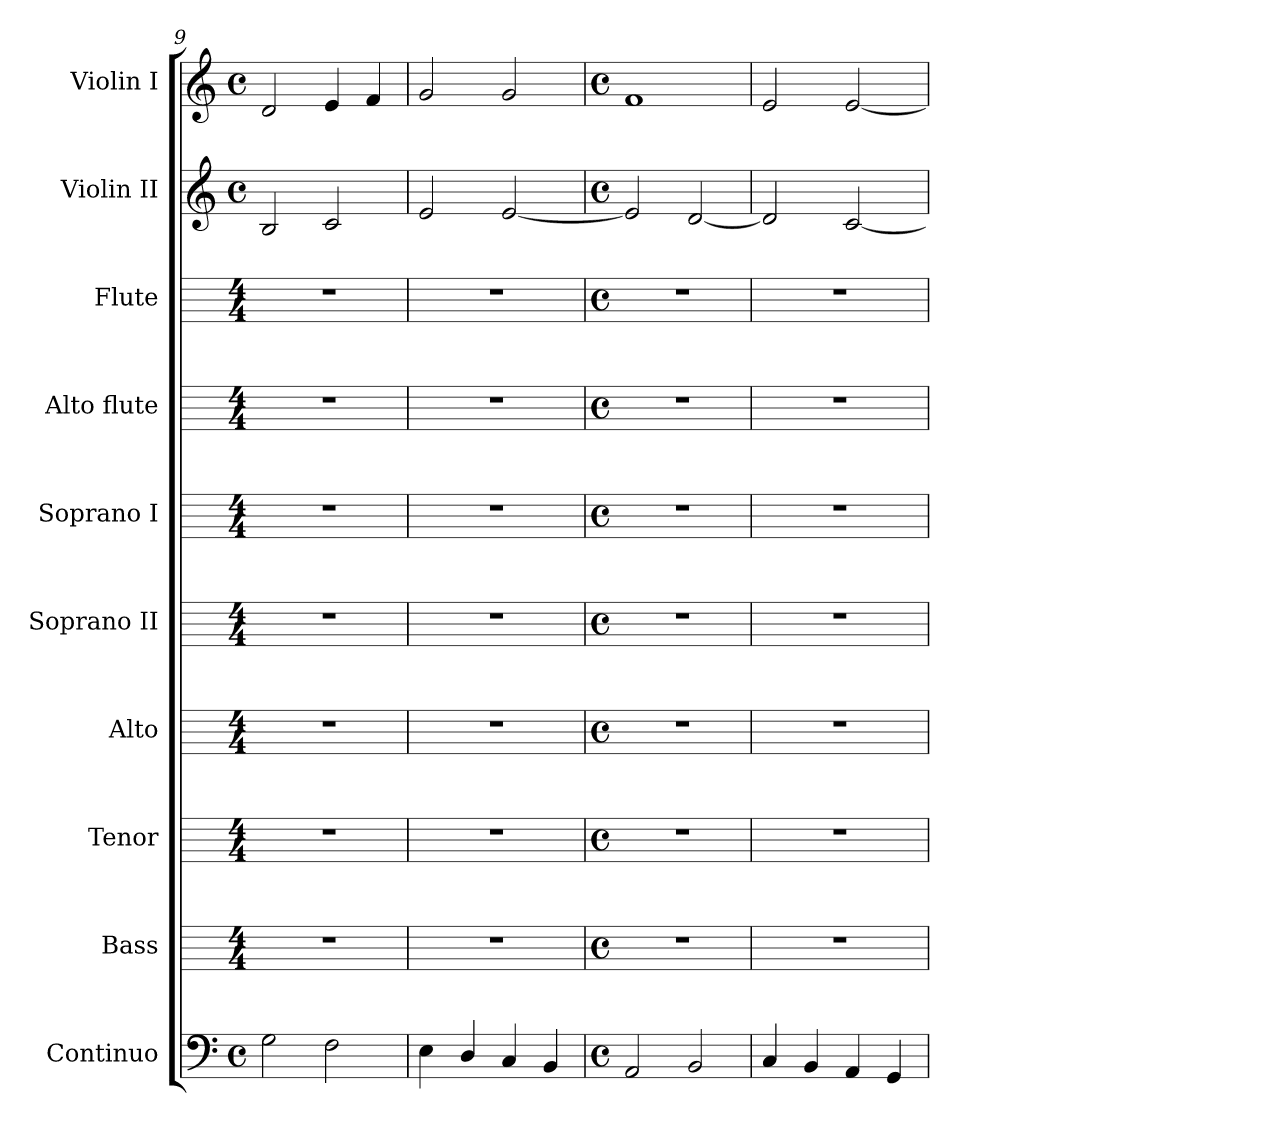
**kern	**kern	**kern	**kern	**kern	**kern	**kern	**kern	**kern	**kern
*part10	*part9	*part8	*part7	*part6	*part5	*part4	*part3	*part2	*part1
*staff10	*staff9	*staff8	*staff7	*staff6	*staff5	*staff4	*staff3	*staff2	*staff1
*I"Continuo	*I"Bass	*I"Tenor	*I"Alto	*I"Soprano II	*I"Soprano I	*I"Alto flute	*I"Flute	*I"Violin II	*I"Violin I
*I'Continuo	*I'Bass	*I'Tenor	*I'Alto	*I'Soprano II	*I'Soprano I	*I'Alto flute	*I'Flute	*I'Violin II	*I'Violin I
*clefF4	*	*	*	*	*	*	*	*clefG2	*clefG2
*k[]	*	*	*	*	*	*	*	*k[]	*k[]
*C:	*	*	*	*	*	*	*	*C:	*C:
*M4/4	*M4/4	*M4/4	*M4/4	*M4/4	*M4/4	*M4/4	*M4/4	*M4/4	*M4/4
*met(c)	*	*	*	*	*	*	*	*met(c)	*met(c)
=9	=9	=9	=9	=9	=9	=9	=9	=9	=9
2G	1r	1r	1r	1r	1r	1r	1r	2B	2d
2F	.	.	.	.	.	.	.	2c	4e
.	.	.	.	.	.	.	.	.	4f
=10	=10	=10	=10	=10	=10	=10	=10	=10	=10
4E	1r	1r	1r	1r	1r	1r	1r	2e	2g
4D/	.	.	.	.	.	.	.	.	.
4C	.	.	.	.	.	.	.	[2e	2g
4BB	.	.	.	.	.	.	.	.	.
!!LO:LB:g=z
=11	=11	=11	=11	=11	=11	=11	=11	=11	=11
*M4/4	*M4/4	*M4/4	*M4/4	*M4/4	*M4/4	*M4/4	*M4/4	*M4/4	*M4/4
*met(c)	*met(c)	*met(c)	*met(c)	*met(c)	*met(c)	*met(c)	*met(c)	*met(c)	*met(c)
2AA	1r	1r	1r	1r	1r	1r	1r	2e]	1f
2BB	.	.	.	.	.	.	.	[2d	.
=12	=12	=12	=12	=12	=12	=12	=12	=12	=12
4C	1r	1r	1r	1r	1r	1r	1r	2d]	2e
4BB	.	.	.	.	.	.	.	.	.
4AA	.	.	.	.	.	.	.	[2c	[2e
4GG	.	.	.	.	.	.	.	.	.
=	=	=	=	=	=	=	=	=	=
*-	*-	*-	*-	*-	*-	*-	*-	*-	*-
